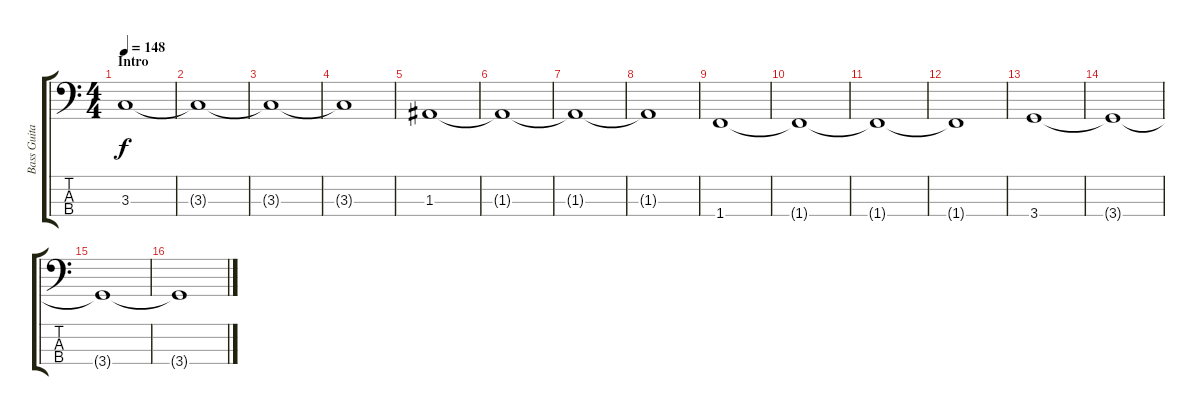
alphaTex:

\track ("Bass Guitar" "Bass Guita") {instrument electricbassfinger}
\staff {score tabs}
\tuning (G2 D2 A1 E1) {hide}
\ts (4 4)
\section ("" "Intro")
\tempo 148
\clef f4
\ks c
3.3.1{dy f instrument electricbassfinger} |
3.3{t}.1 |
3.3{t}.1 |
3.3{t}.1 |
1.3.1 |
1.3{t}.1 |
1.3{t}.1 |
1.3{t}.1 |
1.4.1 |
1.4{t}.1 |
1.4{t}.1 |
1.4{t}.1 |
3.4.1 |
3.4{t}.1 |
3.4{t}.1 |
3.4{t}.1
